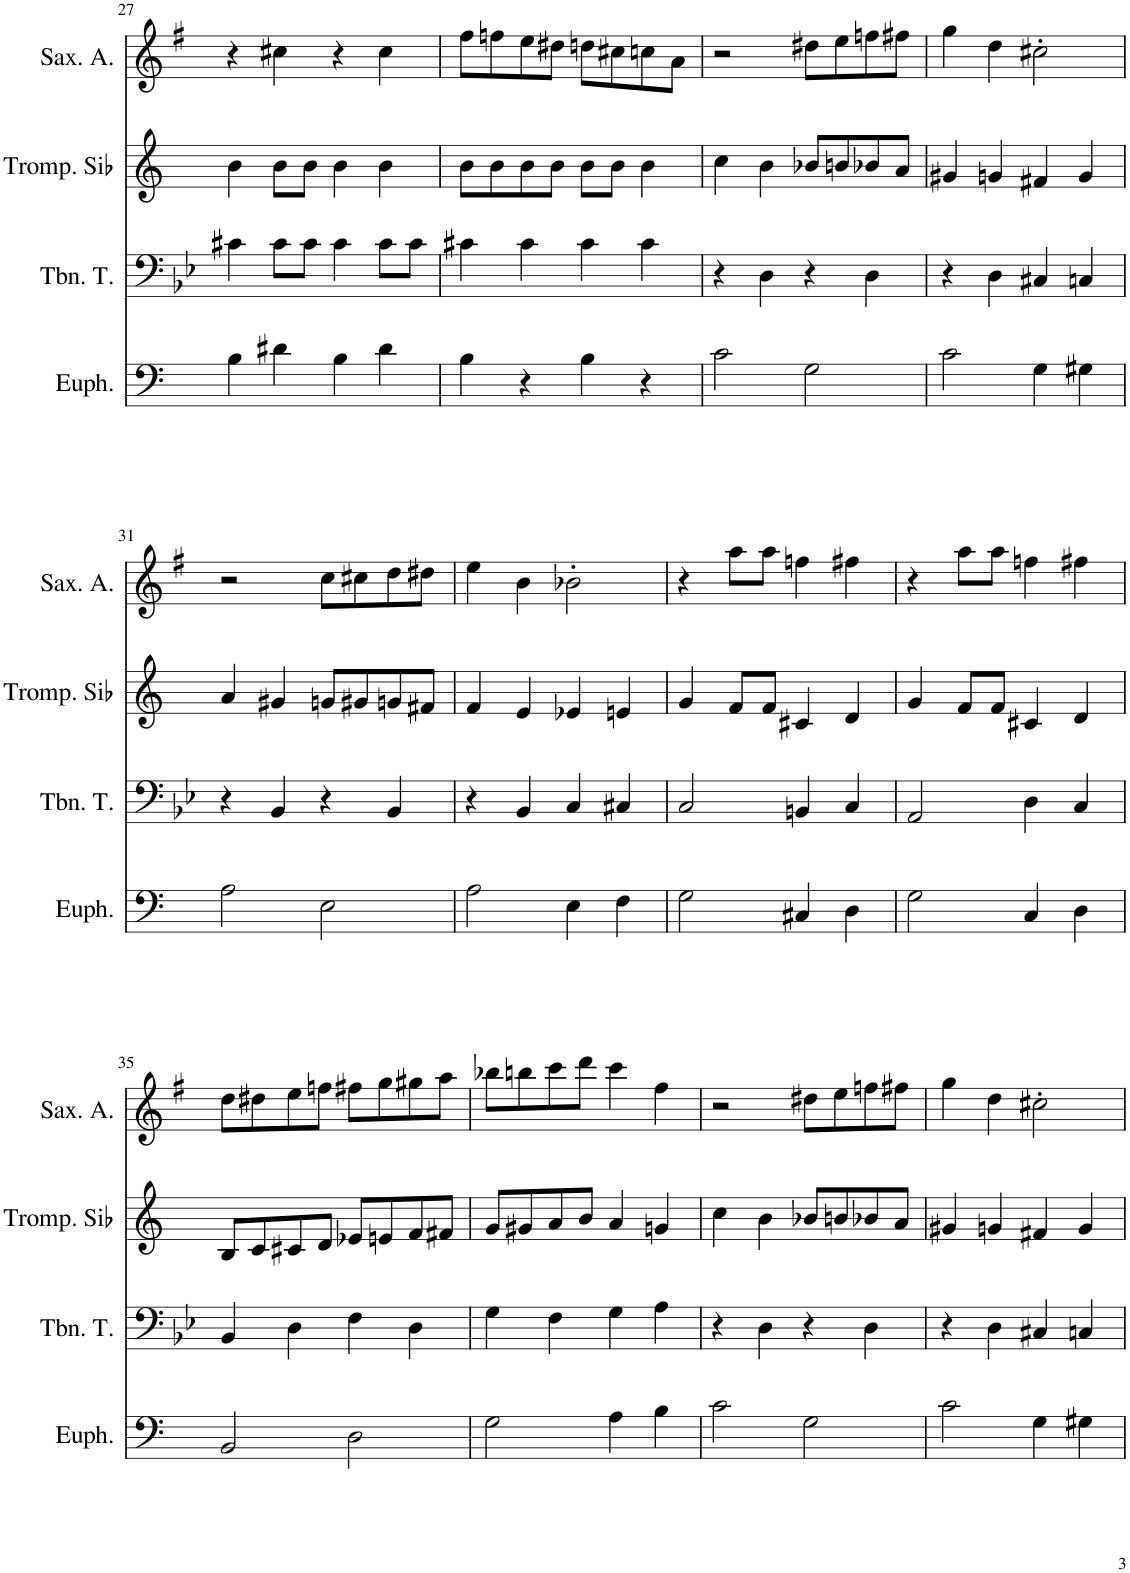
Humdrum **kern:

**kern	**kern	**kern	**kern
*part4	*part3	*part2	*part1
*staff4	*staff3	*staff2	*staff1
*I"Euphonium si b / suba	*I"Trombone Ténor	*I"Trompette en Sib	*I"Saxophone Alto
*I'Euph.	*I'Tbn. T.	*I'Tromp. Sib	*I'Sax. A.
!!LO:PB:g=z
*clefF4	*clefF4	*clefG2	*clefG2
*Trd1c2	*	*Trd1c2	*Trd5c9
*k[]	*k[b-e-]	*k[]	*k[f#]
*M2/2	*M2/2	*M2/2	*M2/2
=27	=27	=27	=27
4B\	4c#X\	4b\	4r
4d#X\	8c#\L	8b\L	4cc#X\
.	8c#\J	8b\J	.
4B\	4c#\	4b\	4r
4d#\	8c#\L	4b\	4cc#\
.	8c#\J	.	.
=28	=28	=28	=28
4B\	4c#X\	8b\L	8ff#\L
.	.	8b\	8ffn\
4r	4c#\	8b\	8ee\
.	.	8b\J	8dd#X\J
4B\	4c#\	8b\L	8ddn\L
.	.	8b\J	8cc#X\
4r	4c#\	4b\	8ccn\
.	.	.	8a\J
=29	=29	=29	=29
2c\	4r	4cc\	2r
.	4D\	4b\	.
2G\	4r	8b-X/L	8dd#X\L
.	.	8bn/	8ee\
.	4D\	8b-X/	8ffn\
.	.	8a/J	8ff#X\J
=30	=30	=30	=30
2c\	4r	4g#X/	4gg\
.	4D\	4gn/	4dd\
4G\	4C#X/	4f#X/	2cc#X'\
4G#X\	4Cn/	4g/	.
!!LO:LB:g=z
=31	=31	=31	=31
2A\	4r	4a/	2r
.	4BB-/	4g#X/	.
2E\	4r	8gn/L	8cc\L
.	.	8g#X/	8cc#X\
.	4BB-/	8gn/	8dd\
.	.	8f#X/J	8dd#X\J
=32	=32	=32	=32
2A\	4r	4f/	4ee\
.	4BB-/	4e/	4b\
4E\	4C/	4e-X/	2b-X'\
4F\	4C#X/	4en/	.
=33	=33	=33	=33
2G\	2C/	4g/	4r
.	.	8f/L	8aa\L
.	.	8f/J	8aa\J
4C#X/	4BBn/	4c#X/	4ffn\
4D\	4C/	4d/	4ff#X\
=34	=34	=34	=34
2G\	2AA/	4g/	4r
.	.	8f/L	8aa\L
.	.	8f/J	8aa\J
4C/	4D\	4c#X/	4ffn\
4D\	4C/	4d/	4ff#X\
!!LO:LB:g=z
=35	=35	=35	=35
2BB/	4BB-/	8B/L	8dd\L
.	.	8c/	8dd#X\
.	4D\	8c#X/	8ee\
.	.	8d/J	8ffn\J
2D\	4F\	8e-X/L	8ff#X\L
.	.	8en/	8gg\
.	4D\	8f/	8gg#X\
.	.	8f#X/J	8aa\J
=36	=36	=36	=36
2G\	4G\	8g/L	8bb-X\L
.	.	8g#X/	8bbn\
.	4F\	8a/	8ccc\
.	.	8b/J	8ddd\J
4A\	4G\	4a/	4ccc\
4B\	4A\	4gn/	4ff#\
=37	=37	=37	=37
2c\	4r	4cc\	2r
.	4D\	4b\	.
2G\	4r	8b-X/L	8dd#X\L
.	.	8bn/	8ee\
.	4D\	8b-X/	8ffn\
.	.	8a/J	8ff#X\J
=38	=38	=38	=38
2c\	4r	4g#X/	4gg\
.	4D\	4gn/	4dd\
4G\	4C#X/	4f#X/	2cc#X'\
4G#X\	4Cn/	4g/	.
=	=	=	=
*-	*-	*-	*-
